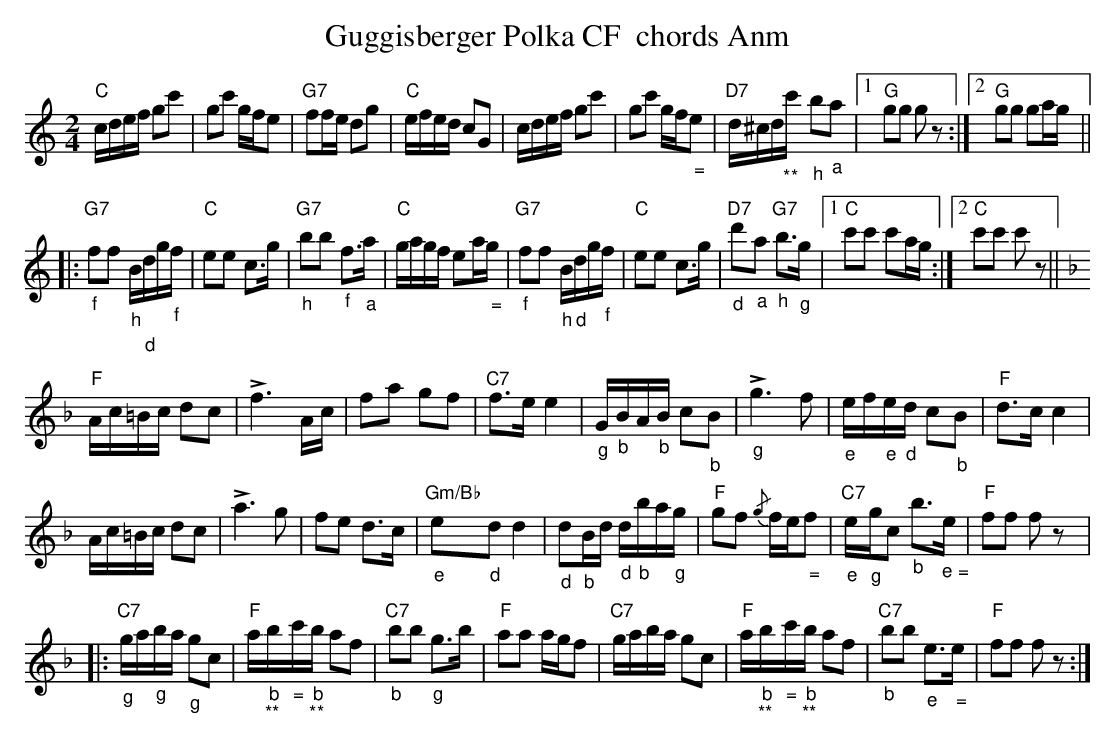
X:1
T: Guggisberger Polka CF  chords Anm
M:2/4
L:1/16
K:C %%MIDI gchordon
"C"cdef g2c'2 | g2c'2 gfe2 | "G7"f2fe d2g2 | "C"efed c2G2 | cdef g2c'2 | g2c'2 gf"_ ="e2 | "D7"d^cd"_**"c' "_h"b2"_a"a2 |1 "G"g2g2 g2z2 :|2 "G"g2g2 g2ag ||
|: "G7""_f"f2f2 "_h"B"_d"dg"_f"f | "C"e2e2 c3g | "G7""_h"b2b2 "_f"f3"_a"a | "C"gagf e2a"_ ="g | "G7""_f"f2f2 "_h"B"_d"dg"_f"f | "C"e2e2 c3g | "D7""_d"d'2"_a"a2 "G7""_h"b3"_g"g |1 "C"c'2c'2 c'2ag :|2 "C"c'2c'2 c'2z2 || [K:F]
"F"Ac=Bc d2c2 | +>+f6Ac | f2a2 g2f2 | "C7"f3e e4 | "_g"G"_b"BA"_b"B c2"_b"B2 | "_g"+>+g6f2 | "_e"ef"_e"e"_d"d c2"_b"B2 | "F"d3cc4 |
Ac=Bc d2c2 | +>+a6g2 | f2e2 d3c | "Gm/Bb""_e"e2"_d"d2d4 | "_d"d2"_b"Bd "_d"d"_b"ba"_g"g | "F"g2f2 {/g}fe"_ ="f2 | "C7""_e"e"_g"gc2 "_b"b3"_ e ="e | "F"f2f2 f2z2 |:
"C7""_g"ga"_g"ba "_g"g2c2 | "F"a"_b""_**"b"_="c'"_b""_**"b a2f2 | "C7""_b"b2b2 "_g"g3b | "F"a2a2 agf2 | "C7"gaba g2c2 | "F"a"_b""_**"b"_="c'"_b""_**"b  a2f2 | "C7""_b"b2b2 "_e"e3"_ ="e | "F"f2f2 f2z2 :|
